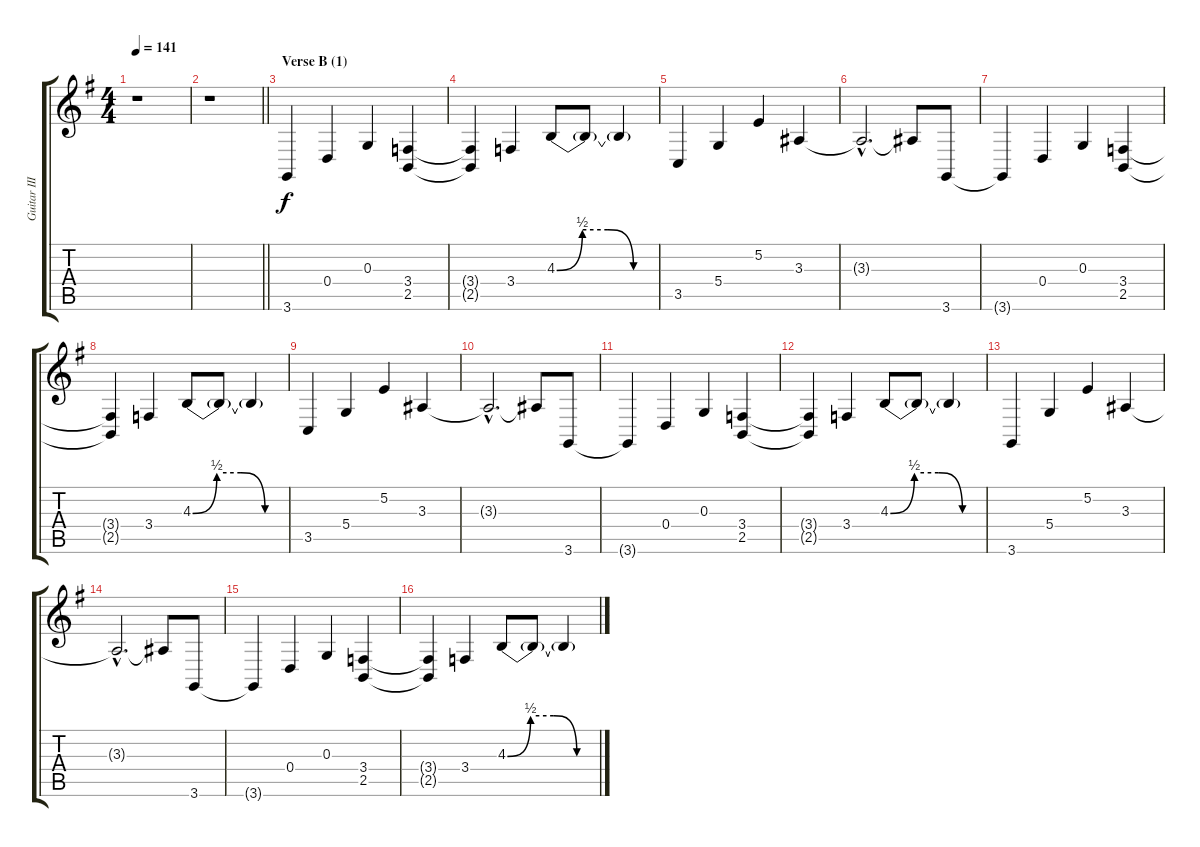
\track ("Guitar III" "Guitar III") {instrument sitar}
\staff {score tabs}
\tuning (E4 B3 G3 D3 A2 E2) {hide}
\ts (4 4)
\tempo 141
\clef g2
\ks g
r.1{dy f} |
\barLineRight lightlight
r.1 |
\section ("" "Verse B (1)")
3.6.4 0.4.4 0.3.4 (3.4 2.5).4 |
(3.4{t} 2.5{t}).4 3.4.4 4.3{be (custom 0 0 15 2 30 2 45 0 60 0)}.8 4.3{t}.8 4.3{t}.4 |
3.5.4 5.4.4 5.2.4 3.3.4 |
3.3{hac t}.2{d} 3.3{t}.8 3.6.8 |
3.6{t}.4 0.4.4 0.3.4 (3.4 2.5).4 |
(3.4{t} 2.5{t}).4 3.4.4 4.3{be (custom 0 0 15 2 30 2 45 0 60 0)}.8 4.3{t}.8 4.3{t}.4 |
3.5.4 5.4.4 5.2.4 3.3.4 |
3.3{hac t}.2{d} 3.3{t}.8 3.6.8 |
3.6{t}.4 0.4.4 0.3.4 (3.4 2.5).4 |
(3.4{t} 2.5{t}).4 3.4.4 4.3{be (custom 0 0 15 2 30 2 45 0 60 0)}.8 4.3{t}.8 4.3{t}.4 |
3.6.4 5.4.4 5.2.4 3.3.4 |
3.3{hac t}.2{d} 3.3{t}.8 3.6.8 |
3.6{t}.4 0.4.4 0.3.4 (3.4 2.5).4 |
(3.4{t} 2.5{t}).4 3.4.4 4.3{be (custom 0 0 15 2 30 2 45 0 60 0)}.8 4.3{t}.8 4.3{t}.4
